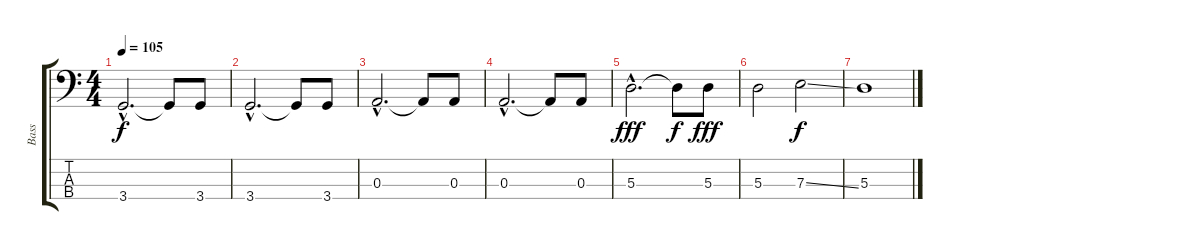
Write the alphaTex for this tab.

\track ("Bass" "Bass") {instrument electricbasspick}
\staff {score tabs}
\tuning (G2 D2 A1 E1) {hide}
\ts (4 4)
\tempo 105
\clef f4
\ks c
3.4{hac}.2{d dy f} 3.4{t}.8 3.4.8 |
3.4{hac}.2{d} 3.4{t}.8 3.4.8 |
0.3{hac}.2{d} 0.3{t}.8 0.3.8 |
0.3{hac}.2{d} 0.3{t}.8 0.3.8 |
5.3{hac}.2{d dy fff} 5.3{t}.8{dy f} 5.3.8{dy fff} |
5.3.2 7.3{ss}.2{dy f} |
5.3.1
